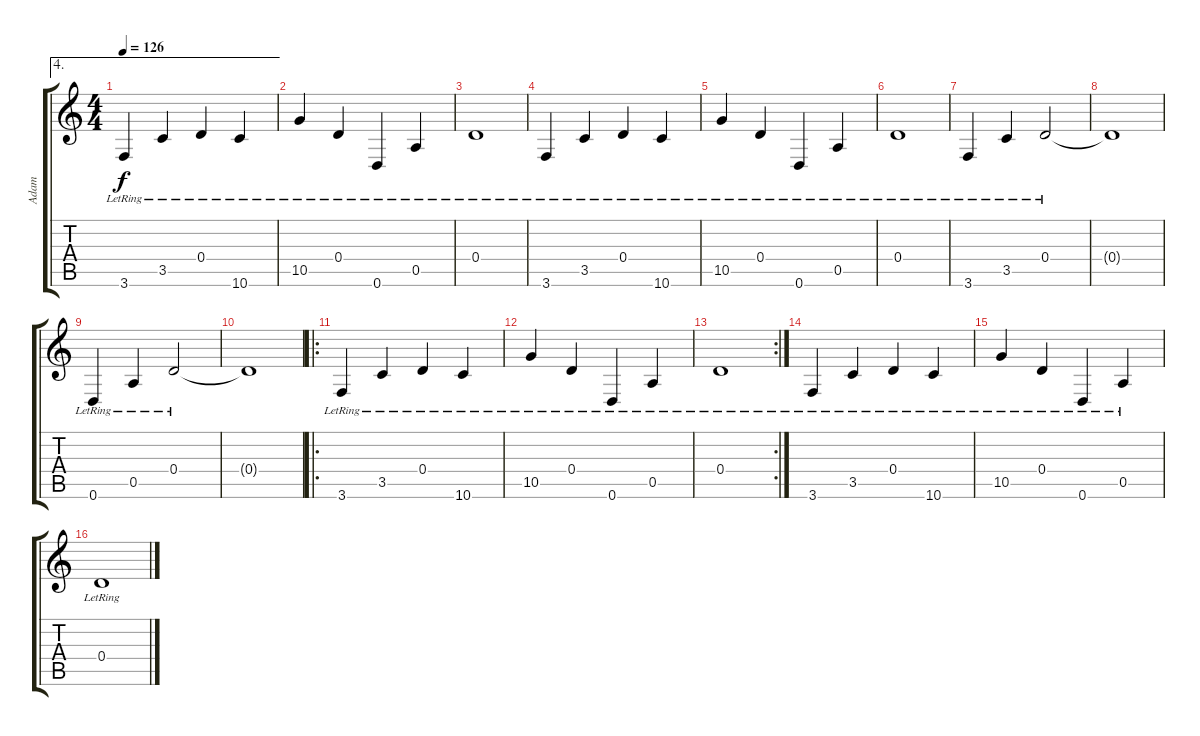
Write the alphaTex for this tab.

\track ("Adam" "Adam") {instrument overdrivenguitar}
\staff {score tabs}
\tuning (E4 B3 G3 D3 A2 D2) {hide}
\ae 4
\ts (4 4)
\tempo 126
\clef g2
\ks c
3.6{lr}.4{dy f} 3.5{lr}.4 0.4{lr}.4 10.6{lr}.4 |
10.5{lr}.4 0.4{lr}.4 0.6{lr}.4 0.5{lr}.4 |
0.4{lr}.1 |
3.6{lr}.4 3.5{lr}.4 0.4{lr}.4 10.6{lr}.4 |
10.5{lr}.4 0.4{lr}.4 0.6{lr}.4 0.5{lr}.4 |
0.4{lr}.1 |
3.6{lr}.4 3.5{lr}.4 0.4{lr}.2 |
0.4{t}.1 |
0.6{lr}.4 0.5{lr}.4 0.4{lr}.2 |
0.4{t}.1 |
\ro
3.6{lr}.4 3.5{lr}.4 0.4{lr}.4 10.6{lr}.4 |
10.5{lr}.4 0.4{lr}.4 0.6{lr}.4 0.5{lr}.4 |
\rc 2
0.4{lr}.1 |
3.6{lr}.4 3.5{lr}.4 0.4{lr}.4 10.6{lr}.4 |
10.5{lr}.4 0.4{lr}.4 0.6{lr}.4 0.5{lr}.4 |
0.4{lr}.1
